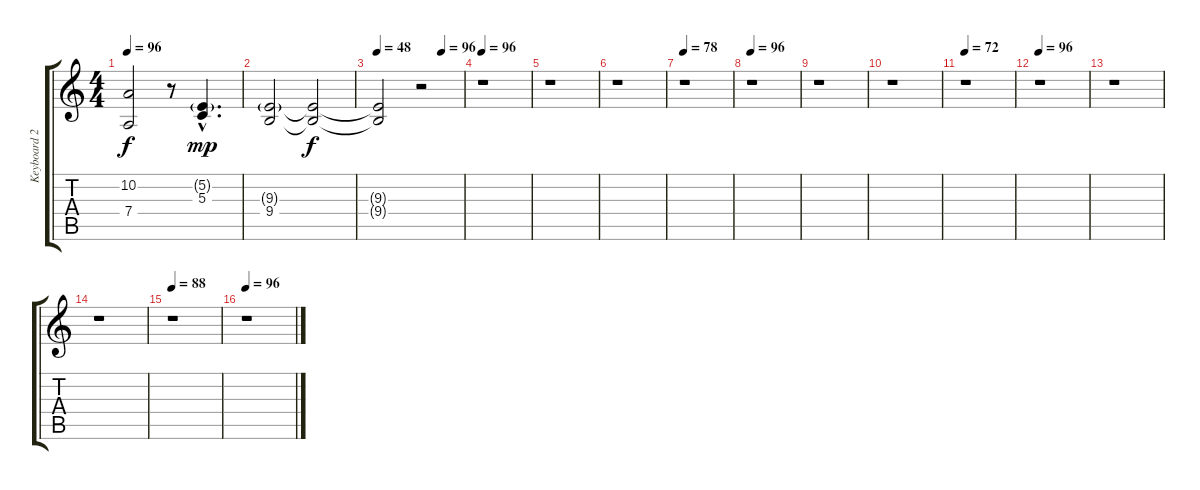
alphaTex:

\track ("Keyboard 2" "Keyboard 2") {instrument stringensemble1}
\staff {score tabs}
\tuning (E4 B3 G3 D3 A2 E2) {hide}
\ts (4 4)
\tempo 96
\clef g2
\ks c
(10.2{t} 7.4{t}).2{dy f} r.8{volume 5} (5.2{g hac} 5.3{hac}).4{d dy mp} |
(9.3{g} 9.4).2 (9.3{t} 9.4{t}).2{dy f volume 0} |
\tempo 48
\tempo (96 0.75)
(9.3{t} 9.4{t}).2 r.2{volume 5} |
\tempo 96
r.1 |
r.1 |
r.1 |
\tempo 78
r.1 |
\tempo 96
r.1 |
r.1 |
r.1 |
\tempo 72
r.1 |
\tempo 96
r.1 |
r.1 |
r.1 |
\tempo 88
r.1 |
\tempo 96
r.1
